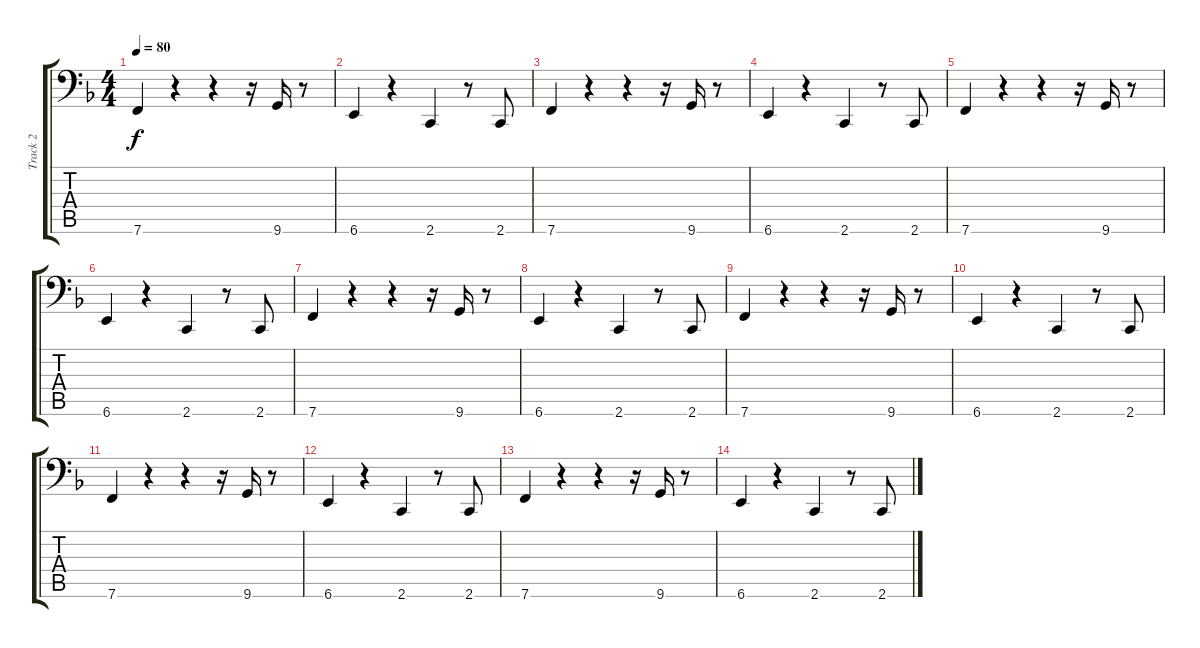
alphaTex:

\track ("Track 2" "Track 2") {instrument lead5charang}
\staff {score tabs}
\tuning (E4 B3 G3 D3 A2 Bb1) {hide}
\ts (4 4)
\tempo 80
\clef f4
\ks f
7.6.4{dy f} r.4 r.4 r.16 9.6.16 r.8 |
6.6.4 r.4 2.6.4 r.8 2.6.8 |
7.6.4 r.4 r.4 r.16 9.6.16 r.8 |
6.6.4 r.4 2.6.4 r.8 2.6.8 |
7.6.4 r.4 r.4 r.16 9.6.16 r.8 |
6.6.4 r.4 2.6.4 r.8 2.6.8 |
7.6.4 r.4 r.4 r.16 9.6.16 r.8 |
6.6.4 r.4 2.6.4 r.8 2.6.8 |
7.6.4 r.4 r.4 r.16 9.6.16 r.8 |
6.6.4 r.4 2.6.4 r.8 2.6.8 |
7.6.4 r.4 r.4 r.16 9.6.16 r.8 |
6.6.4 r.4 2.6.4 r.8 2.6.8 |
7.6.4 r.4 r.4 r.16 9.6.16 r.8 |
6.6.4 r.4 2.6.4 r.8 2.6.8
